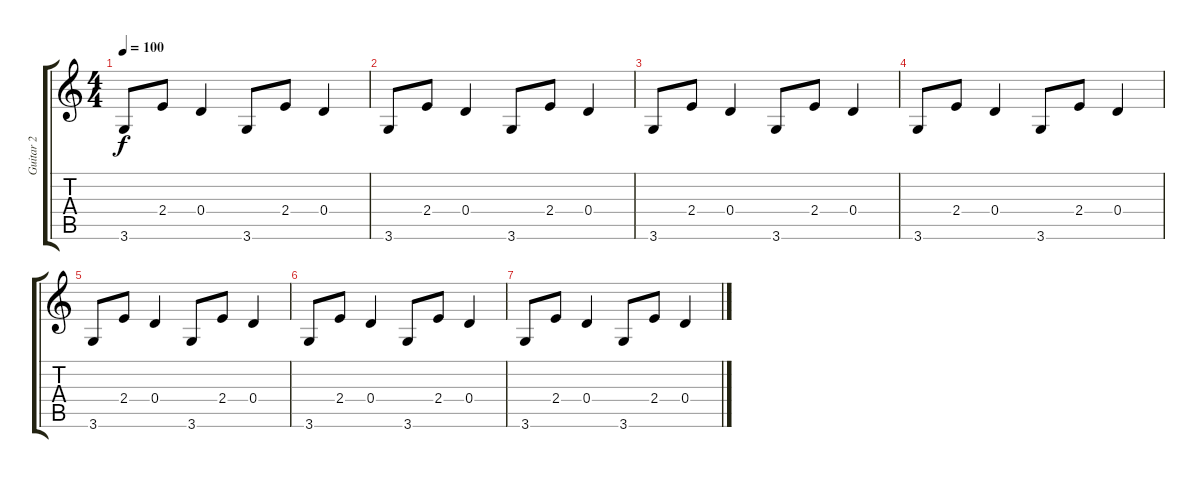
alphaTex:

\track ("Guitar 2" "Guitar 2") {instrument acousticguitarsteel}
\staff {score tabs}
\tuning (E4 B3 G3 D3 A2 E2) {hide}
\ts (4 4)
\tempo 100
\clef g2
\ks c
3.6.8{dy f} 2.4.8 0.4.4 3.6.8 2.4.8 0.4.4 |
3.6.8 2.4.8 0.4.4 3.6.8 2.4.8 0.4.4 |
3.6.8 2.4.8 0.4.4 3.6.8 2.4.8 0.4.4 |
3.6.8 2.4.8 0.4.4 3.6.8 2.4.8 0.4.4 |
3.6.8 2.4.8 0.4.4 3.6.8 2.4.8 0.4.4 |
3.6.8 2.4.8 0.4.4 3.6.8 2.4.8 0.4.4 |
3.6.8 2.4.8 0.4.4 3.6.8 2.4.8 0.4.4
